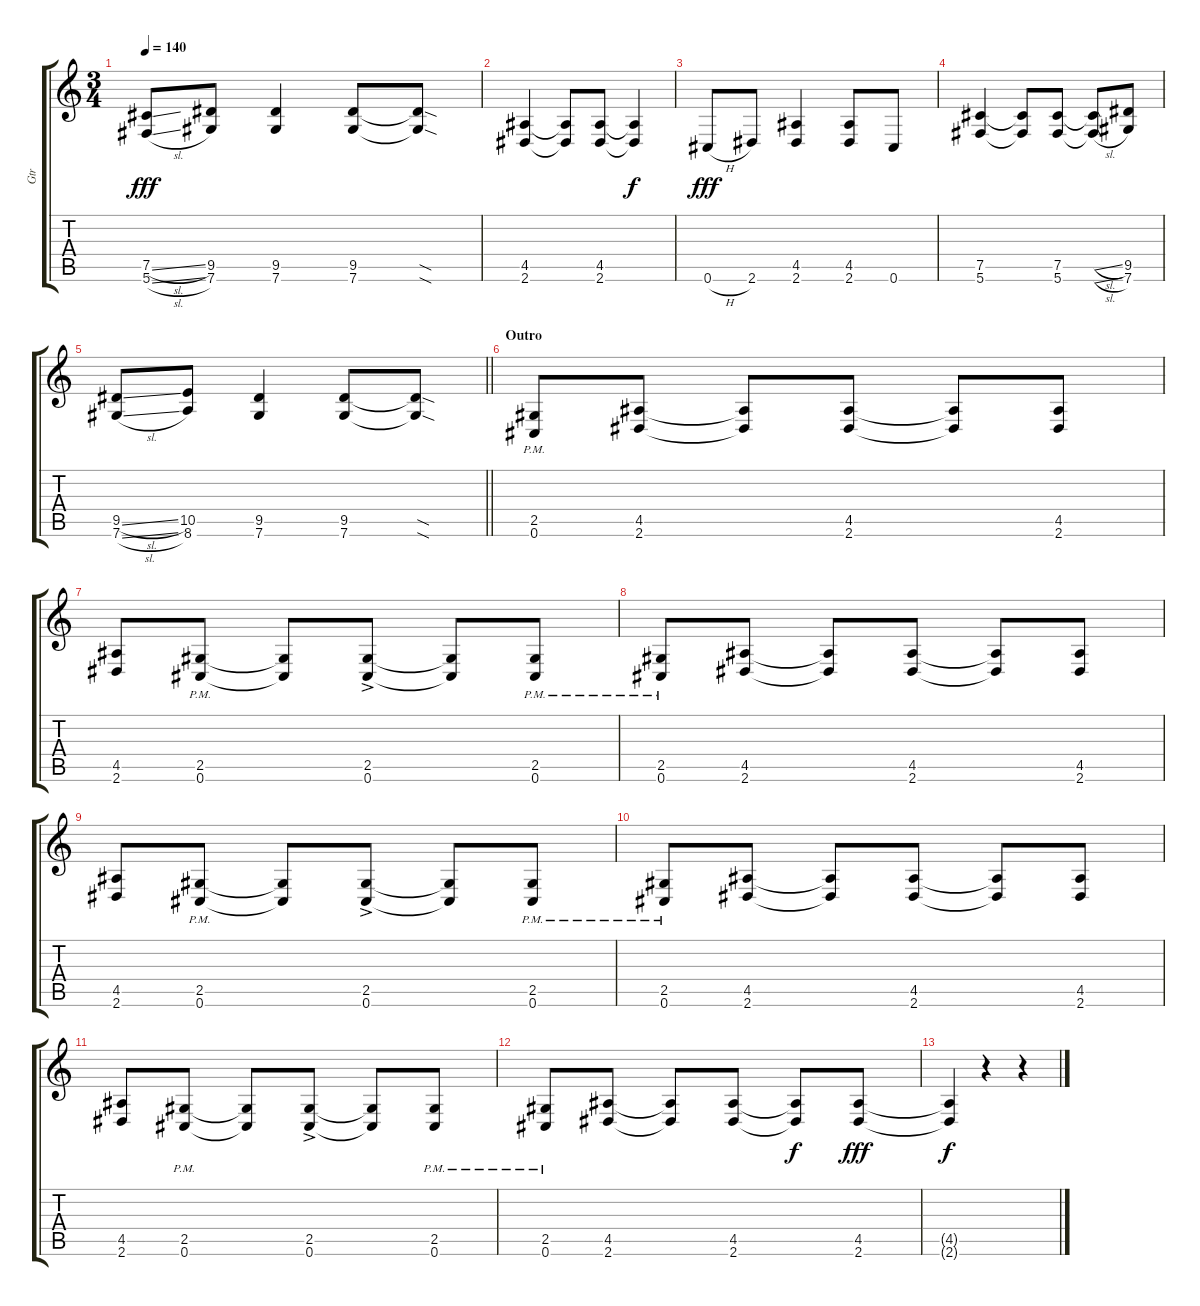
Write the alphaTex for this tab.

\track ("Gtr" "Gtr") {instrument distortionguitar}
\staff {score tabs}
\tuning (Db4 Ab3 E3 B2 Gb2 Db2) {hide}
\ts (3 4)
\tempo 140
\clef g2
\ks c
(7.5{sl} 5.6{sl}).8{dy fff} (9.5 7.6).8 (9.5 7.6).4 (9.5 7.6).8 (9.5{sod t} 7.6{sod t}).8 |
(4.5 2.6).4 (4.5{t} 2.6{t}).8 (4.5 2.6).8 (4.5{t} 2.6{t}).4{dy f} |
0.6{h}.8{dy fff} 2.6.8 (4.5 2.6).4 (4.5 2.6).8 0.6.8 |
(7.5 5.6).4 (7.5{t} 5.6{t}).8 (7.5 5.6).8 (7.5{sl t} 5.6{sl t}).8 (9.5 7.6).8 |
\barLineRight lightlight
(9.5{sl} 7.6{sl}).8 (10.5 8.6).8 (9.5 7.6).4 (9.5 7.6).8 (9.5{sod t} 7.6{sod t}).8 |
\section ("" "Outro")
(2.5{pm} 0.6{pm}).8 (4.5 2.6).8 (4.5{t} 2.6{t}).8 (4.5 2.6).8 (4.5{t} 2.6{t}).8 (4.5 2.6).8 |
(4.5 2.6).8 (2.5{pm} 0.6{pm}).8 (2.5{t} 0.6{t}).8 (2.5 0.6{ac}).8 (2.5{t} 0.6{t}).8 (2.5{pm} 0.6{pm}).8 |
(2.5{pm} 0.6{pm}).8 (4.5 2.6).8 (4.5{t} 2.6{t}).8 (4.5 2.6).8 (4.5{t} 2.6{t}).8 (4.5 2.6).8 |
(4.5 2.6).8 (2.5{pm} 0.6{pm}).8 (2.5{t} 0.6{t}).8 (2.5 0.6{ac}).8 (2.5{t} 0.6{t}).8 (2.5{pm} 0.6{pm}).8 |
(2.5{pm} 0.6{pm}).8 (4.5 2.6).8 (4.5{t} 2.6{t}).8 (4.5 2.6).8 (4.5{t} 2.6{t}).8 (4.5 2.6).8 |
(4.5 2.6).8 (2.5{pm} 0.6{pm}).8 (2.5{t} 0.6{t}).8 (2.5 0.6{ac}).8 (2.5{t} 0.6{t}).8 (2.5{pm} 0.6{pm}).8 |
(2.5{pm} 0.6{pm}).8 (4.5 2.6).8 (4.5{t} 2.6{t}).8 (4.5 2.6).8 (4.5{t} 2.6{t}).8{dy f} (4.5 2.6).8{dy fff} |
(4.5{t} 2.6{t}).4{dy f} r.4 r.4
